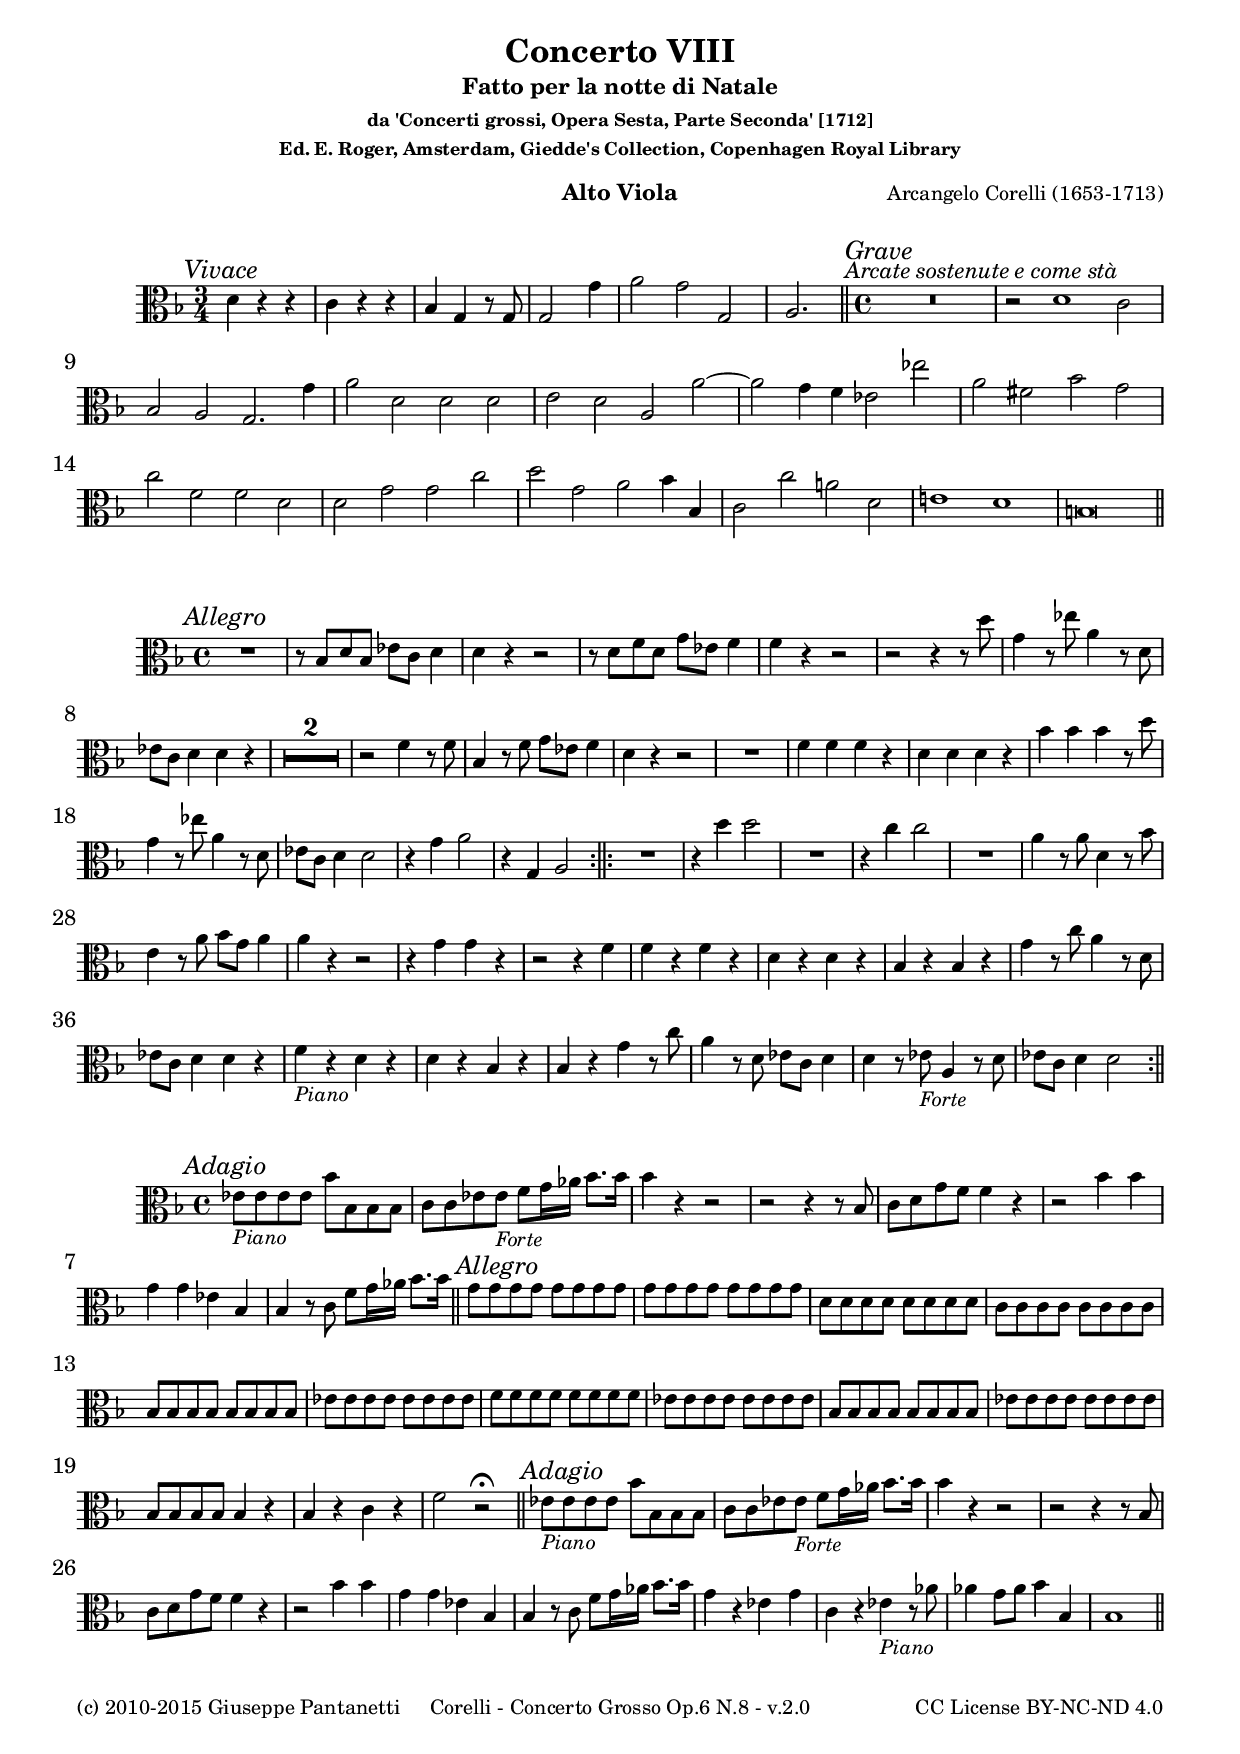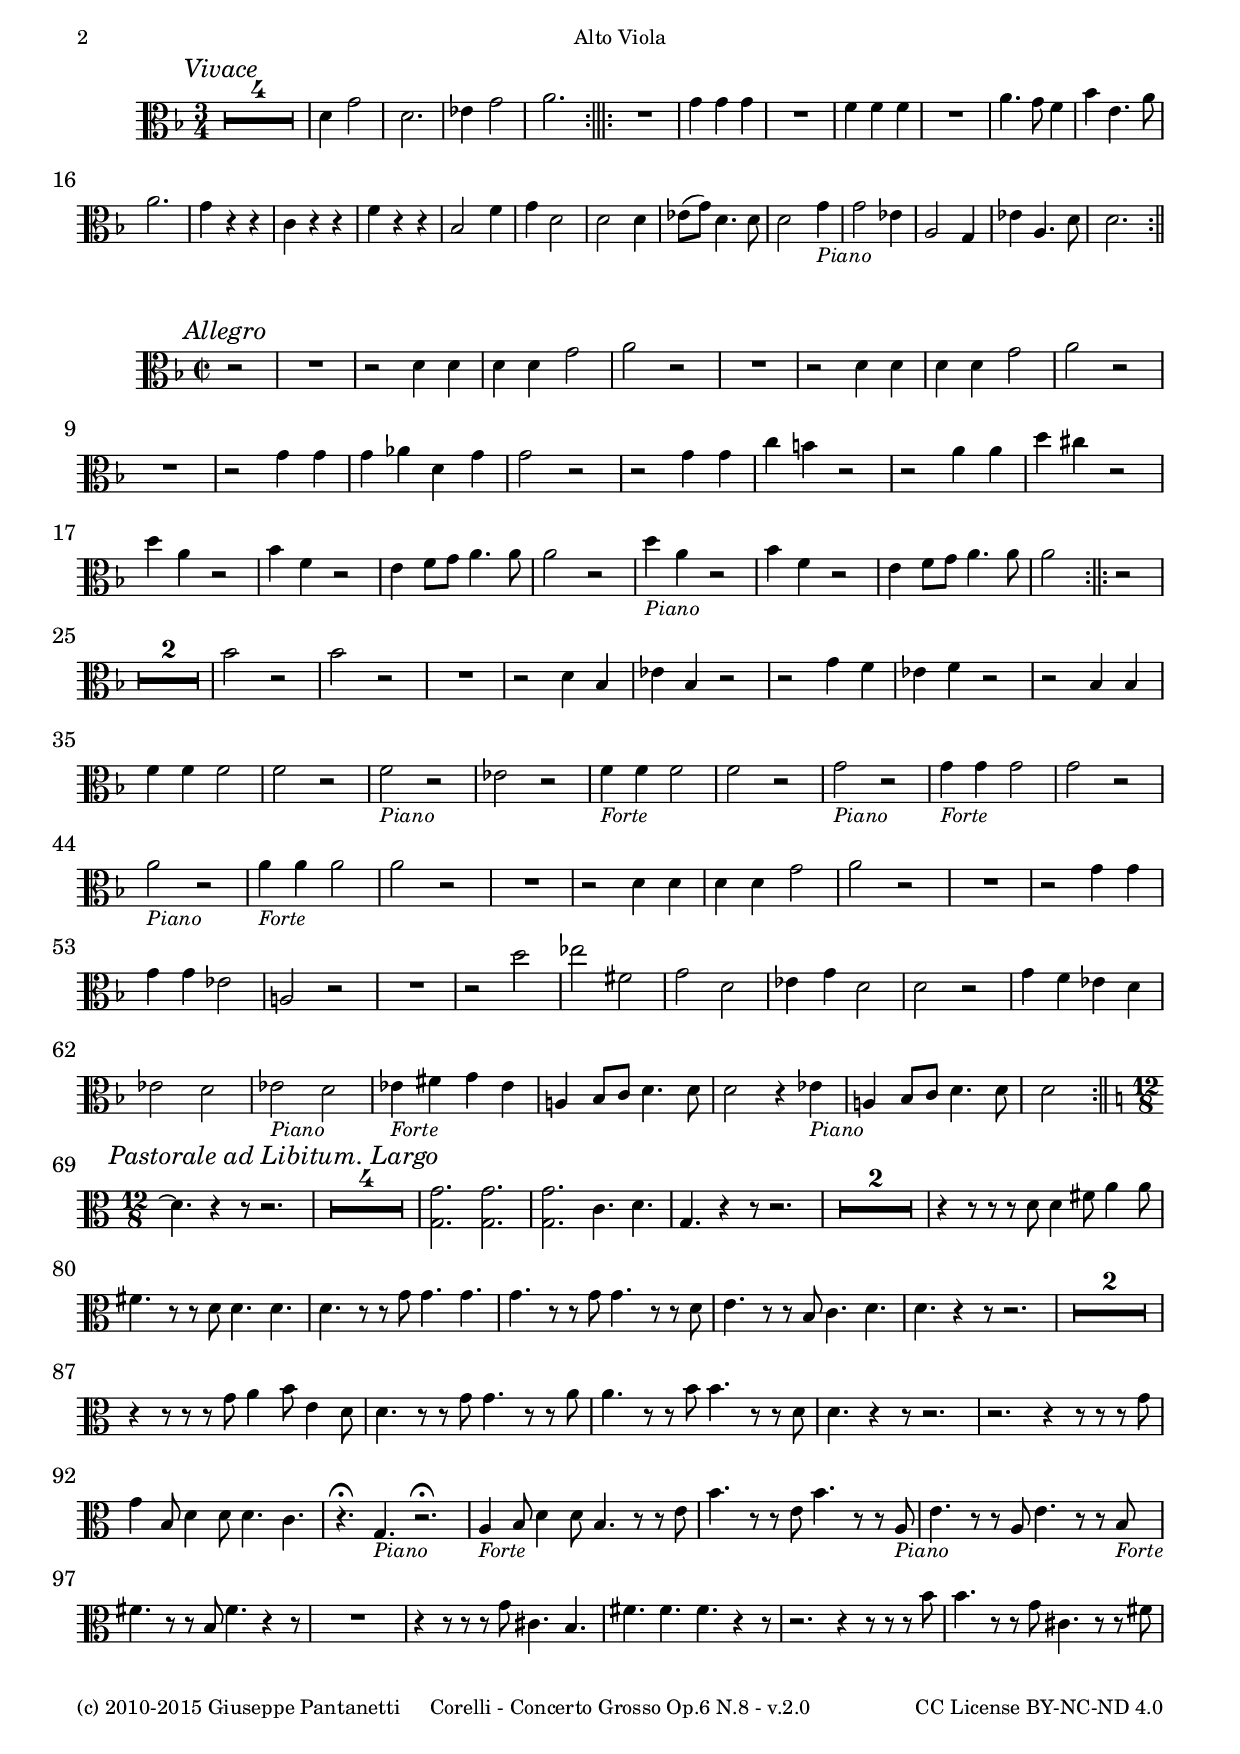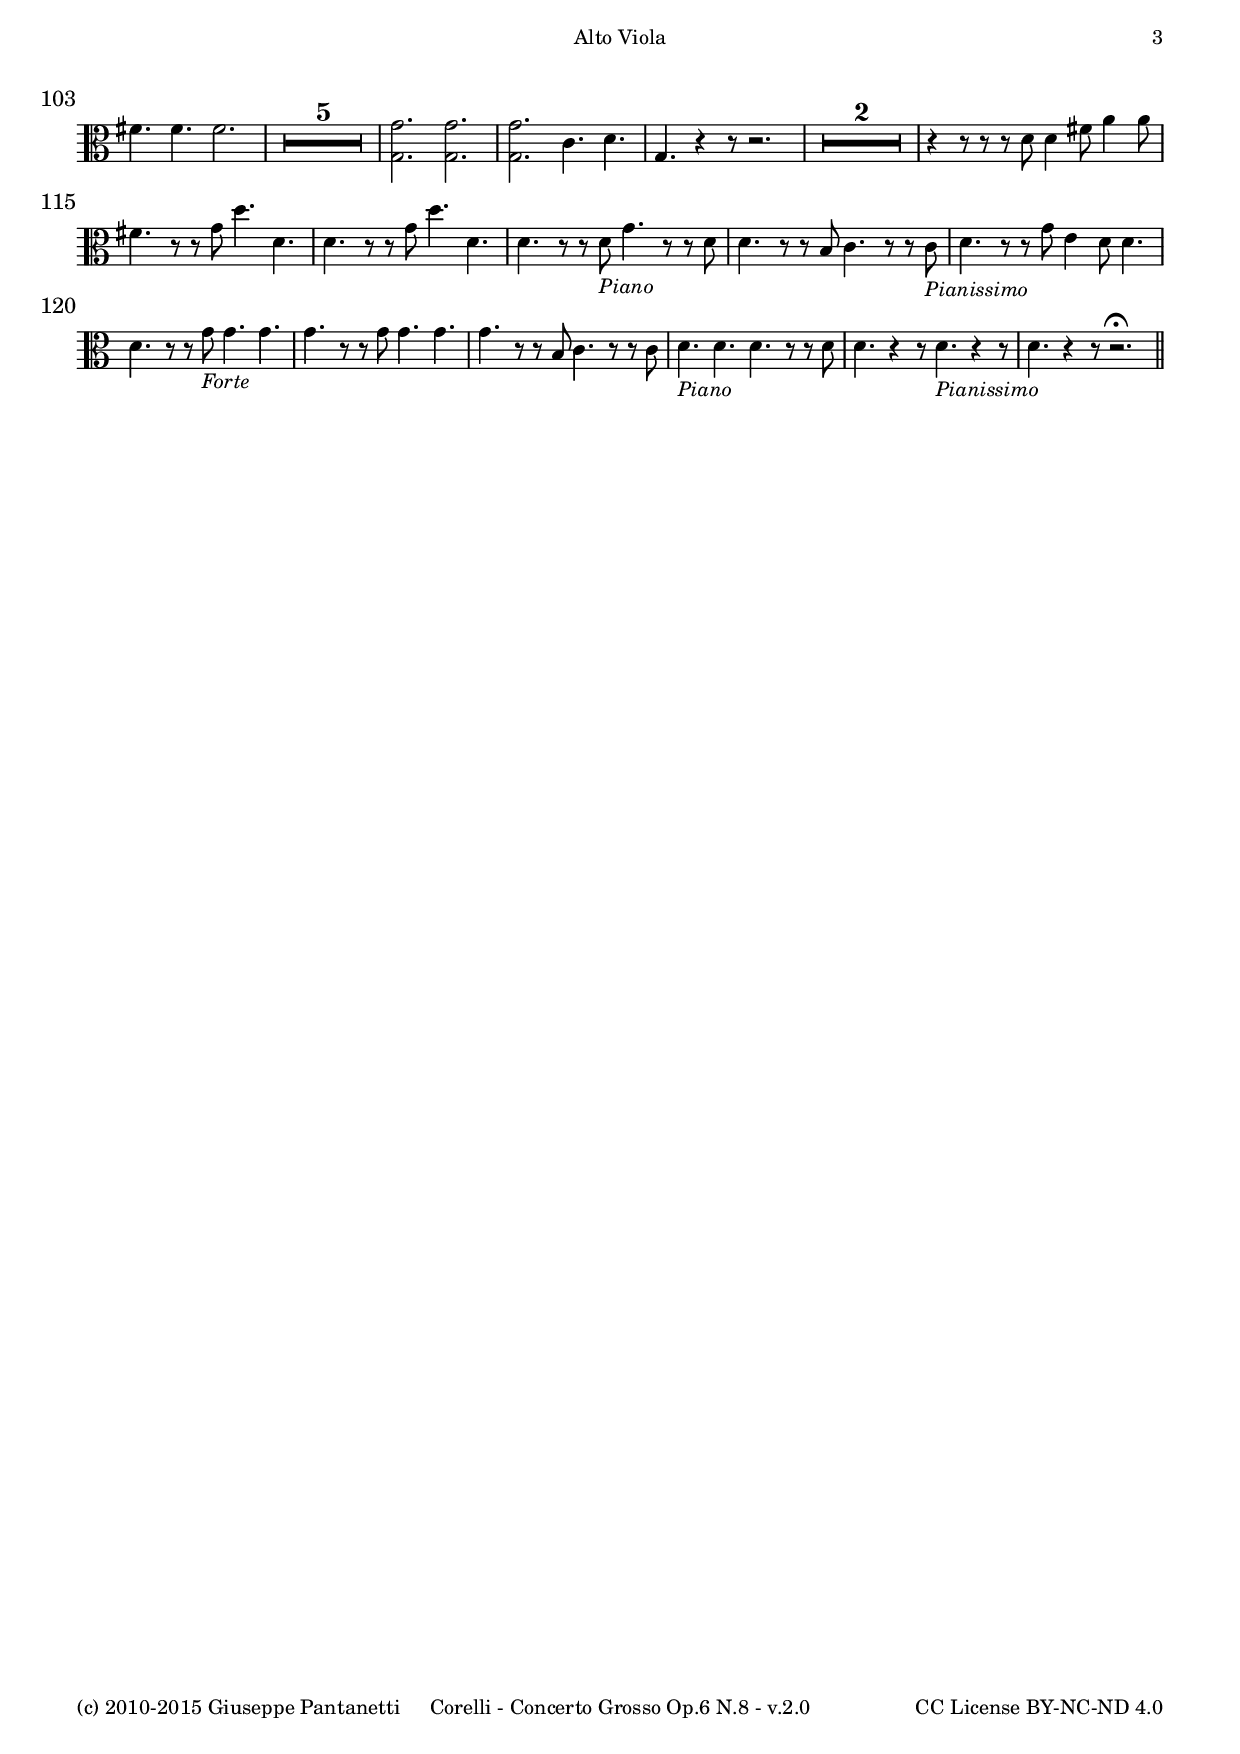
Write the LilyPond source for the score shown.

\include "corelli-op6n8_header.ly"
\include "corelli-op6n8_utilities.ly"
#(set-global-staff-size 17.6)

\paper  {
	auto-first-page-number = ##t
}

\layout {
	\context { \Score skipBars = ##t }
}

vlavivace = \relative c' {
	\global
	\time 3/4
	\key d \minor
	\clef alto

	d4 r r |
	c r r |
	bes g r8 g |
	g2 g'4 |
	\set Score.measureLength = #(ly:make-moment 6 4)
	a2 g g, |
	\set Score.measureLength = #(ly:make-moment 3 4)
	a2. | \bar "||"
}

vlagrave = \relative c' {
	\global
	\clef alto
	\time 4/4
	\set Score.measureLength = #(ly:make-moment 4 2)

	R\breve |
	r2 d1 c2 |
	bes a g2. g'4|
	a2 d, d d |
	e d a a'~ |
	a g4 f ees2 ees' |

	a, fis bes g |
	c f, f d |
	d g g c |
	d g, a bes4 bes, |
	c2 c' a! d, |
	e!1 d |
	b\breve | \bar "|."
}

vlaallegro = \relative c' {
	\global
	\clef alto
	\key d \minor
	\time 4/4
	\set Score.measureLength = #(ly:make-moment 4 4)

	\repeat volta 2 {

		R1 |
		r8 bes d bes ees c d4 |
		d r r2 |
		r8 d f d g ees f4 |
		f r r2 |
		r2 r4 r8 d' |
		g,4 r8 ees'8 a,4 r8 d, |
		ees c d4 d r4 |
		R1*2 |
		r2 f4 r8 f|
		bes,4 r8 f' g ees f4 |
		d r r2 |
		R1 |
		f4 f f r |
		d d d r |
		bes' bes bes r8 d |
		g,4 r8 ees' a,4 r8 d, |
		ees c d4 d2 |
		r4 g4 a2 |
		r4 g,4 a2
	}

	\repeat volta 2 {
		R1 |
		r4 d'4 d2 |
		R1 |
		r4 c4 c2 |
		R1 |
		a4 r8 a d,4 r8 bes' |
		e,4 r8 a bes g a4 |

		a4 r r2 |
		r4 g g r |
		r2 r4 f |
		f r f r |
		d r d r |
		bes r bes r |
		g' r8 c a4 r8 d, |
		ees c d4 d r4 |
		f_\piano r d r |

		d r bes r |
		bes r g' r8 c |
		a4 r8 d, ees c d4 |
		d r8 ees_\forte a,4 r8 d |
		ees c d4 d2
	}
}

vlaadagio = \relative c' {
	\global
	\clef alto

	ees8_\piano ees ees ees bes' bes, bes bes |
	c c ees ees_\forte f g16 aes bes8. bes16 |
	bes4 r r2 |
	r r4 r8 bes,8 |
	c d g f f4 r |
	r2 bes4 bes |
	g g ees bes |
	bes r8 c f g16 aes bes8. bes16 |
}

vlaallegroII = \relative c' {
	\global
	\clef alto

	\repeat unfold 16 {g'8} |
	\repeat unfold 8{d8} |
	\repeat unfold 8 {c8} |
	\repeat unfold 8 {bes8} |

	\repeat unfold 8 {ees8} |
	\repeat unfold 8 {f8} |
	\repeat unfold 8 {ees8} |
	\repeat unfold 8 {bes8} |
	\repeat unfold 8 {ees8} |
	\repeat unfold 4 {bes8} bes4 r |
	bes r c r |
	f2 r\fermata | \bar "||"
}

vlaadagioII = \relative c' {
	\vlaadagio
	g'4 r ees g |
	c, r ees_\piano r8 aes |
	aes4 g8 aes bes4 bes, |
	bes1 | \bar "|."
}

vlavivaceII = \relative c' {
	\global
	\clef alto
	\key d \minor
	\time 3/4

	R2.*4 |
	d4 g2 |
	d2. |

	ees4 g2 |
	a2. | \bar ":|.|:"
	R2. |
	g4 g g |
	R2. |
	f4 f f |
	R2. |
	a4. g8 f4 |
	bes4 e,4. a8 |
	a2. |
	g4 r r|
	c,4 r r |
	f r r |
	bes,2 f'4|
	g d2 |
	d2 d4|
	ees8( g) d4. d8 |
	d2 g4_\piano|
	g2 ees4|
	a,2 g4 |
	ees'4 a,4. d8 |
	d2. | \bar ":|.|:"
}

vlaallegroIII = \relative c' {
	\global
	\clef alto
	\key d \minor
	\time 2/2

	\repeat volta 2 {
		\partial 4*2 \repeat unfold 2 { r2 |
		R1 |
		r2 d4 d |
		d d g2 |
		a2 } r2 |
		R1 |
		r2 g4 g |
		g aes d, g |
		g2 r2 |
		r2 g4 g |
		c b r2 |
		r2 a4 a |
		d cis
		<<{\repeat unfold 2 {r2 | d4 a r2 | bes4 f r2 | e4 f8 g a4. a8 | a2}}{s2 | s1*4 | s2_\piano s2 | s1*2 | s2 }>>
	}

	\repeat volta 2 {
		r2 | R1*2 |
		bes2 r |
		bes r |
		R1 |
		r2 d,4 bes |
		ees bes r2 |
		r g'4 f |
		ees f r2 |
		r bes,4 bes |
		f' f f2 |
		f2 r |
		f_\piano r |
		ees r |
		f4_\forte f f2 |
		f r |
		g_\piano r |
		g4_\forte g g2 |
		g r |
		a_\piano r |
		a4_\forte a a2 |
		a r |
		R1 |
		r2 d,4 d |
		d d g2 |
		a r |
		R1*1 |
		r2 g4 g |
		g g ees2 |
		a,! r2 |
		R1*1 |
		r2 d'2 |
		ees fis, |
		g d |
		ees4 g d2 |
		d r |
		g4 f ees d |
		ees2 d |
		ees_\piano d |
		ees4_\forte fis g ees |
		a,! bes8 c d4. d8 |
		d2 r4 ees_\piano |
		a,! bes8 c d4. d8 |
		\set Score.measureLength = #(ly:make-moment 2 4)
	        d2
	}
}

vlapastorale = \relative c' {
	\global
	\clef alto
	\key c \major
	\time 12/8

	d4.\repeatTie r4 r8 r2. |
	R1.*4 |
	\repeat unfold 3 <<{g2.}{g,2.}>> c4. d |
	g, r4 r8 r2. |
	R1.*2 |
	r4 r8 r8 r d'

	d4 fis8 a4 a8 |
	fis4. r8 r d d4. d |
	d r8 r g g4. g |
	g r8 r g g4. r8 r d |
	e4. r8 r b c4. d |
	d r4 r8 r2. |
	R1.*2 |
	r4 r8 r8 r g a4 b8 e,4 d8 |

	d4. r8 r g g4. r8 r a |
	a4. r8 r b b4. r8 r d, |
	d4. r4 r8 r2. |
	r2. r4 r8 r8 r g |
	g4 b,8 d4 d8 d4. c |
	r4.^\fermata g4._\piano r2.^\fermata |
	a4_\forte b8 d4 d8 b4. r8 r e |

	b'4. r8 r e, b'4. r8 r a,_\piano |
	e'4. r8 r a, e'4. r8 r b_\forte |
	fis'4. r8 r b, fis'4. r4 r8 |
	R1. |
	r4 r8 r8 r g cis,4. b | % cis? corretto?
	fis' fis fis r4 r8 |
	r2. r4 r8 r8 r b |
	b4. r8 r g cis,4. r8 r fis |
	fis4. fis fis2. |
	R1.*5 |
	\repeat unfold 3 <<{g2.}{g,2.}>> c4. d |
	g, r4 r8 r2. |
	R1.*2 |
	r4 r8 r8 r d'
	d4 fis8 a4 a8 |
	fis4. r8 r g d'4. d, |
	d r8 r g d'4. d, |
	d r8 r d_\piano g4. r8 r d |
	d4. r8 r b c4. r8 r c_\pianissimo |
	d4. r8 r g e4 d8 d4. |

	d4. r8 r g_\forte g4. g |
	g r8 r g  g4. g |
	g r8 r b, c4. r8 r c |
	d4._\piano d d r8 r d |
	d4. r4 r8 d4._\pianissimo r4 r8 |
	d4. r4 r8 r2.^\fermata | \bar "|."
}


\header { instrument = "Alto Viola" }

\book {
	\score { { \new Staff
		\vivace \vlavivace
		\grave \vlagrave
	} }
	\score { { \new Staff
		\allegro \vlaallegro
	} }
	\score { { \new Staff
		\adagio \time 4/4 \key d \minor \vlaadagio \bar "||"
		\allegro \vlaallegroII
		\adagio \vlaadagioII \pageBreak
	} }
	\score { { \new Staff
		\vivace \vlavivaceII
	} }
	\score { { \new Staff
		\allegro \vlaallegroIII \break
		\pastorale \vlapastorale
	} }
}
